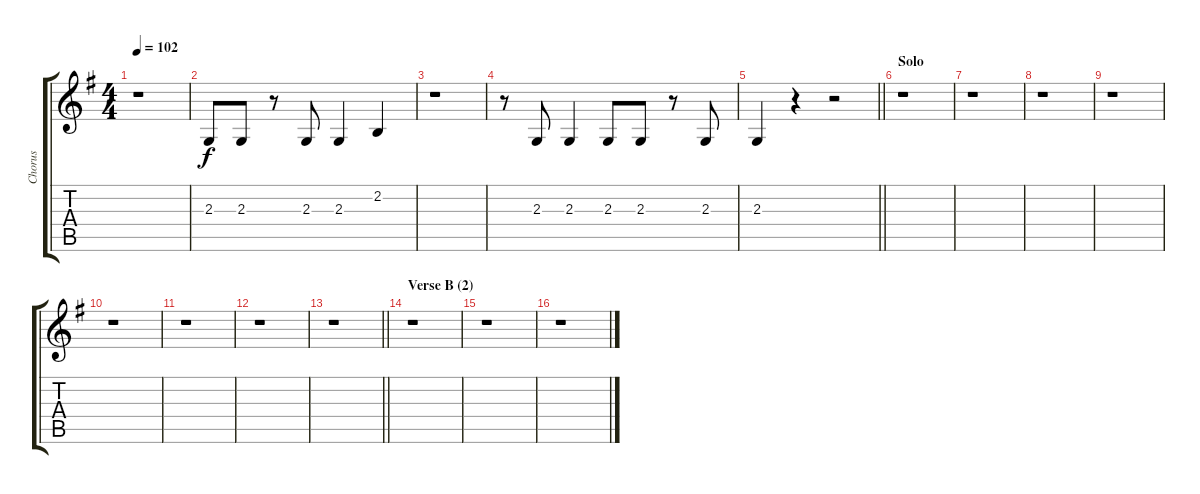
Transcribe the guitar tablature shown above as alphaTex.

\track ("Chorus" "Chorus") {instrument sopranosax}
\staff {score tabs}
\tuning (D4 A3 F3 C3 G2 D2) {hide}
\ts (4 4)
\tempo 102
\clef g2
\ks eminor
r.1{dy f} |
2.3.8 2.3.8 r.8 2.3.8 2.3.4 2.2.4 |
r.1 |
r.8 2.3.8 2.3.4 2.3.8 2.3.8 r.8 2.3.8 |
\barLineRight lightlight
2.3.4 r.4 r.2 |
\section ("" "Solo")
r.1 |
r.1 |
r.1 |
r.1 |
r.1 |
r.1 |
r.1 |
\barLineRight lightlight
r.1 |
\section ("" "Verse B (2)")
r.1 |
r.1 |
r.1
